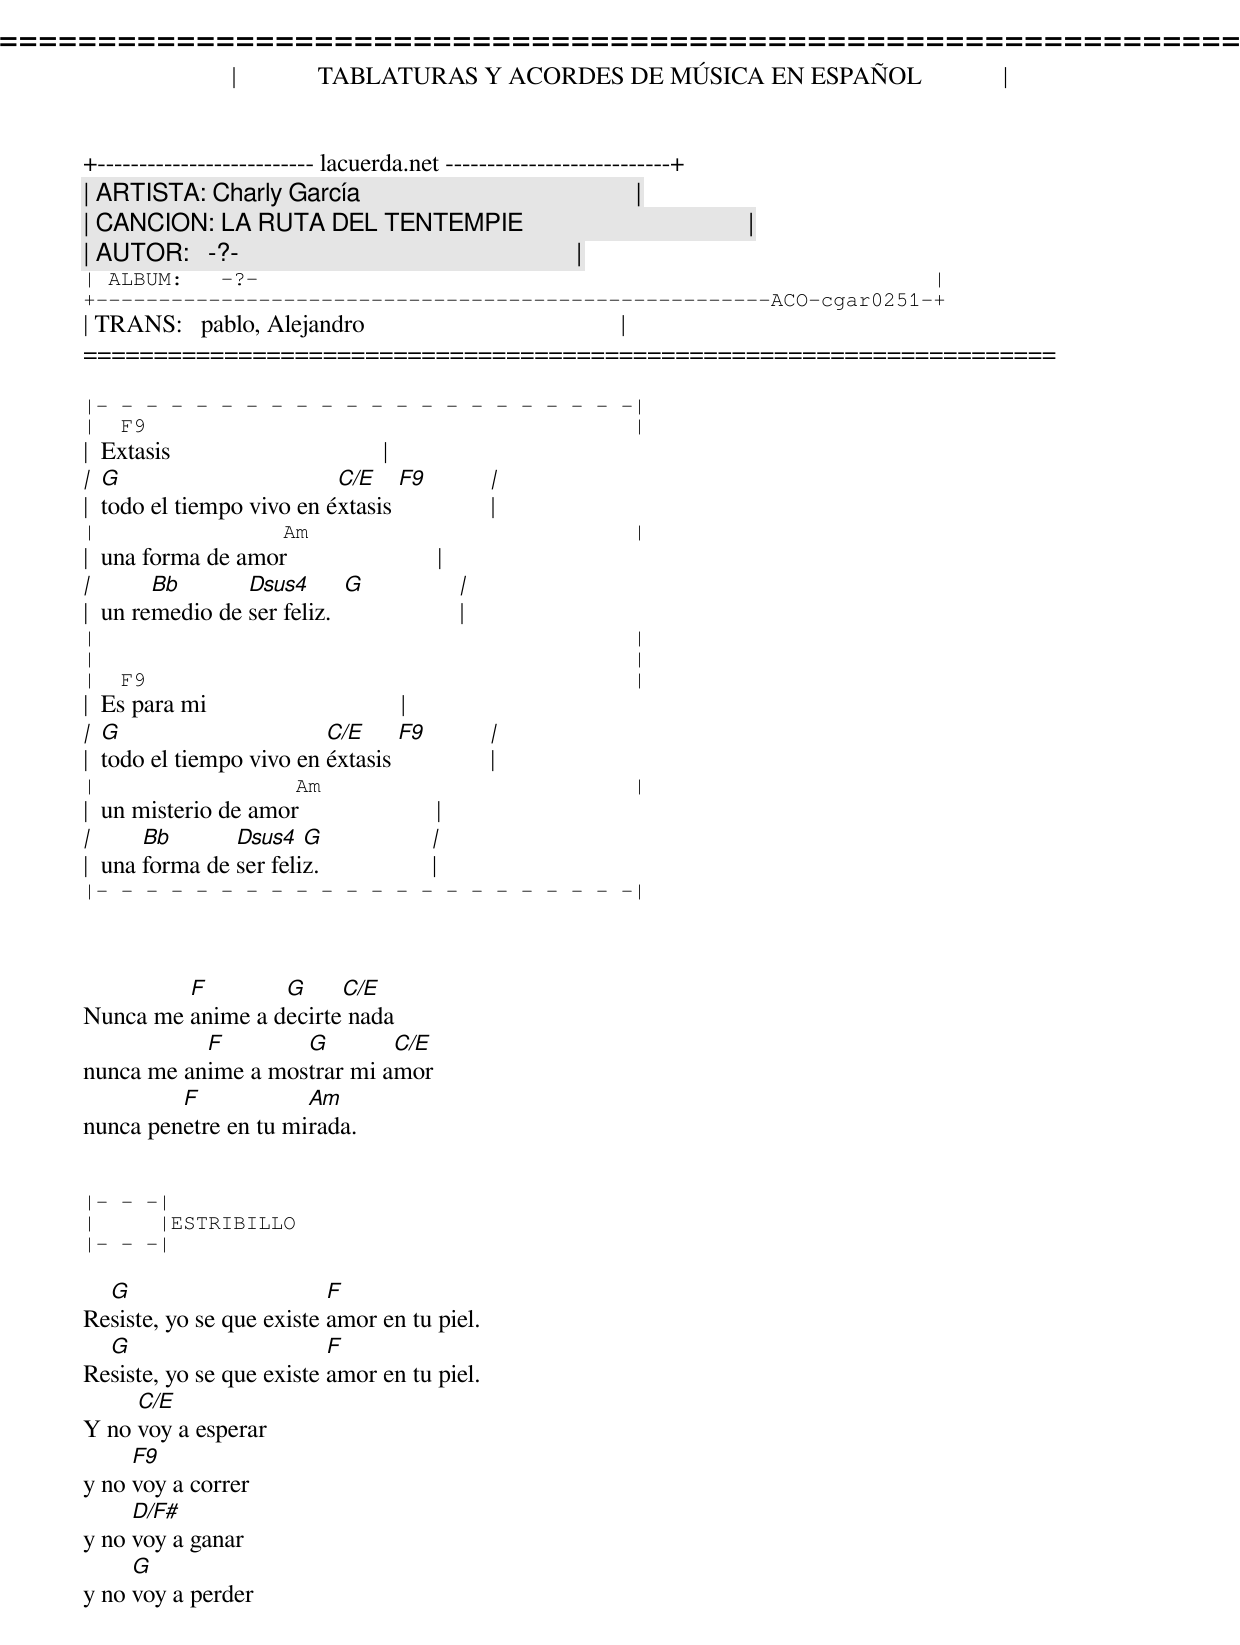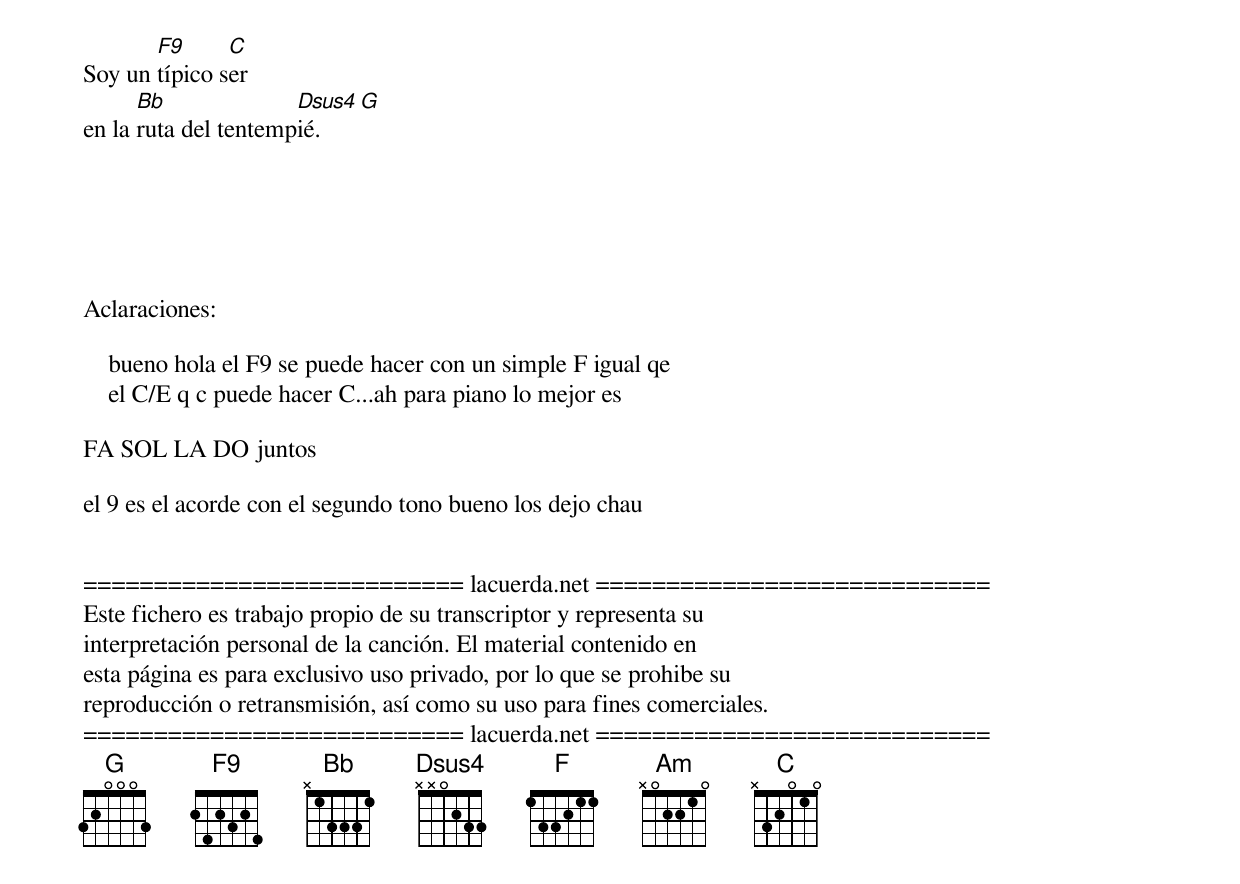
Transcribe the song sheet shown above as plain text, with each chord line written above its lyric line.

=====================================================================
|             TABLATURAS Y ACORDES DE MÚSICA EN ESPAÑOL             |
+-------------------------- lacuerda.net ---------------------------+
| ARTISTA: Charly García                                            |
| CANCION: LA RUTA DEL TENTEMPIE                                    |
| AUTOR:   -?-                                                      |
| ALBUM:   -?-                                                      |
+------------------------------------------------------ACO-cgar0251-+
| TRANS:   pablo, Alejandro                                         |
=====================================================================

|- - - - - - - - - - - - - - - - - - - - - -|
|  F9                                       |
|  Extasis                                  |
|  G                       C/E    F9        |
|  todo el tiempo vivo en éxtasis           |
|               Am                          |
|  una forma de amor                        |
|       Bb       Dsus4       G              |
|  un remedio de ser feliz.                 |
|                                           |
|                                           |
|  F9                                       |
|  Es para mi                               |
|  G                      C/E     F9        |
|  todo el tiempo vivo en éxtasis           |
|                Am                         |
|  un misterio de amor                      |
|      Bb       Dsus4   G                   |
|  una forma de ser feliz.                  |
|- - - - - - - - - - - - - - - - - - - - - -|



         F        G     C/E
Nunca me anime a decirte nada
           F        G        C/E
nunca me anime a mostrar mi amor
         F            Am
nunca penetre en tu mirada.


|- - -|
|     |ESTRIBILLO
|- - -|

  G                       F
Resiste, yo se que existe amor en tu piel.
  G                       F
Resiste, yo se que existe amor en tu piel.
     C/E
Y no voy a esperar
     F9
y no voy a correr
     D/F#
y no voy a ganar
     G
y no voy a perder
       F9      C
Soy un típico ser
      Bb              Dsus4    G
en la ruta del tentempié.






Aclaraciones:

    bueno hola el F9 se puede hacer con un simple F igual qe
    el C/E q c puede hacer C...ah para piano lo mejor es

FA SOL LA DO juntos

el 9 es el acorde con el segundo tono bueno los dejo chau


=========================== lacuerda.net ============================
Este fichero es trabajo propio de su transcriptor y representa su
interpretación personal de la canción. El material contenido en
esta página es para exclusivo uso privado, por lo que se prohibe su
reproducción o retransmisión, así como su uso para fines comerciales.
=========================== lacuerda.net ============================
